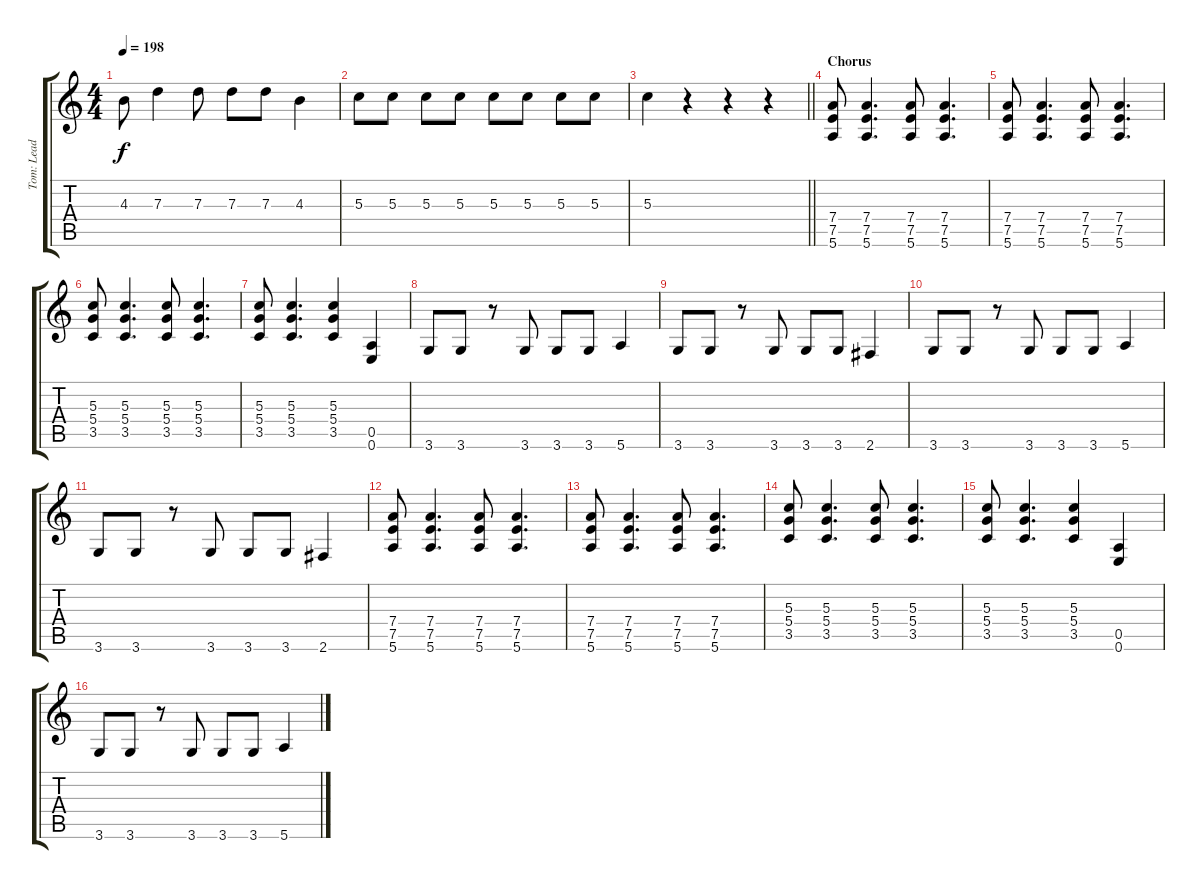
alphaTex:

\track ("Tom: Lead Guitar" "Tom: Lead ") {instrument overdrivenguitar}
\staff {score tabs}
\tuning (E4 B3 G3 D3 A2 E2) {hide}
\ts (4 4)
\tempo 198
\clef g2
\ks c
4.3.8{dy f} 7.3.4 7.3.8 7.3.8 7.3.8 4.3.4 |
5.3.8 5.3.8 5.3.8 5.3.8 5.3.8 5.3.8 5.3.8 5.3.8 |
\barLineRight lightlight
5.3.4 r.4 r.4 r.4 |
\section ("" "Chorus")
(7.4 7.5 5.6).8 (7.4 7.5 5.6).4{d} (7.4 7.5 5.6).8 (7.4 7.5 5.6).4{d} |
(7.4 7.5 5.6).8 (7.4 7.5 5.6).4{d} (7.4 7.5 5.6).8 (7.4 7.5 5.6).4{d} |
(5.3 5.4 3.5).8 (5.3 5.4 3.5).4{d} (5.3 5.4 3.5).8 (5.3 5.4 3.5).4{d} |
(5.3 5.4 3.5).8 (5.3 5.4 3.5).4{d} (5.3 5.4 3.5).4 (0.5 0.6).4 |
3.6.8{instrument electricguitarmuted} 3.6.8 r.8 3.6.8 3.6.8 3.6.8 5.6.4{instrument overdrivenguitar} |
3.6.8{instrument electricguitarmuted} 3.6.8 r.8 3.6.8 3.6.8 3.6.8 2.6.4{instrument overdrivenguitar} |
3.6.8{instrument electricguitarmuted} 3.6.8 r.8 3.6.8 3.6.8 3.6.8 5.6.4{instrument overdrivenguitar} |
3.6.8{instrument electricguitarmuted} 3.6.8 r.8 3.6.8 3.6.8 3.6.8 2.6.4{instrument overdrivenguitar} |
(7.4 7.5 5.6).8 (7.4 7.5 5.6).4{d} (7.4 7.5 5.6).8 (7.4 7.5 5.6).4{d} |
(7.4 7.5 5.6).8 (7.4 7.5 5.6).4{d} (7.4 7.5 5.6).8 (7.4 7.5 5.6).4{d} |
(5.3 5.4 3.5).8 (5.3 5.4 3.5).4{d} (5.3 5.4 3.5).8 (5.3 5.4 3.5).4{d} |
(5.3 5.4 3.5).8 (5.3 5.4 3.5).4{d} (5.3 5.4 3.5).4 (0.5 0.6).4 |
3.6.8{instrument electricguitarmuted} 3.6.8 r.8 3.6.8 3.6.8 3.6.8 5.6.4{instrument overdrivenguitar}
